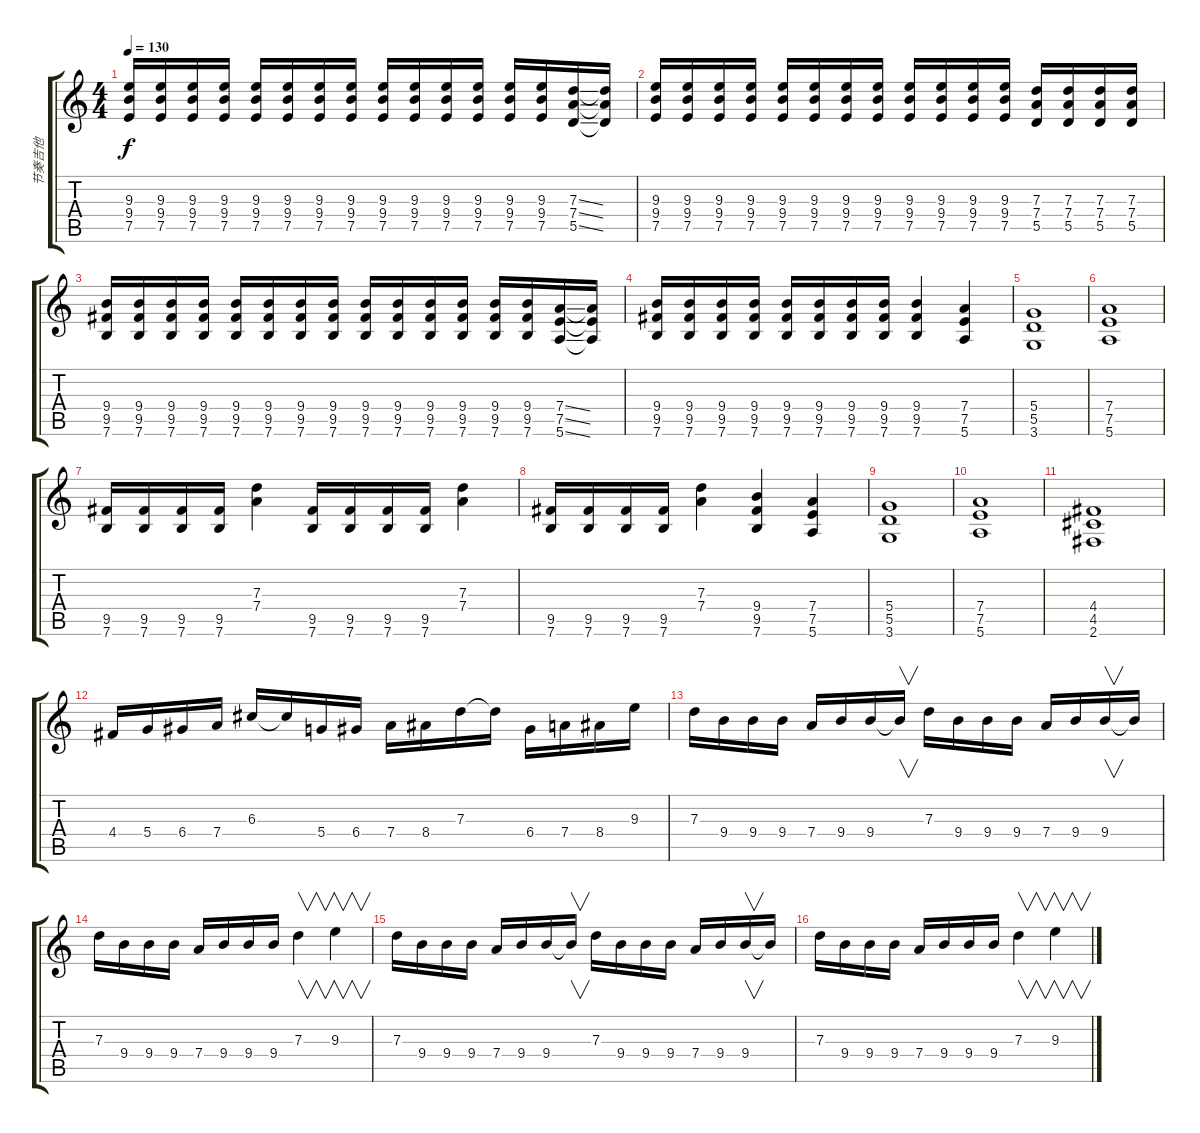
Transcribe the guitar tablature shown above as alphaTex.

\track ("节奏吉他" "节奏吉他") {instrument distortionguitar}
\staff {score tabs}
\tuning (E4 B3 G3 D3 A2 E2) {hide}
\ts (4 4)
\tempo 130
\clef g2
\ks c
(9.3 9.4 7.5).16{dy f} (9.3 9.4 7.5).16 (9.3 9.4 7.5).16 (9.3 9.4 7.5).16 (9.3 9.4 7.5).16 (9.3 9.4 7.5).16 (9.3 9.4 7.5).16 (9.3 9.4 7.5).16 (9.3 9.4 7.5).16 (9.3 9.4 7.5).16 (9.3 9.4 7.5).16 (9.3 9.4 7.5).16 (9.3 9.4 7.5).16 (9.3 9.4 7.5).16 (7.3{ss} 7.4{ss} 5.5{ss}).16 (7.3{t} 7.4{t} 5.5{t}).16 |
(9.3 9.4 7.5).16 (9.3 9.4 7.5).16 (9.3 9.4 7.5).16 (9.3 9.4 7.5).16 (9.3 9.4 7.5).16 (9.3 9.4 7.5).16 (9.3 9.4 7.5).16 (9.3 9.4 7.5).16 (9.3 9.4 7.5).16 (9.3 9.4 7.5).16 (9.3 9.4 7.5).16 (9.3 9.4 7.5).16 (7.3 7.4 5.5).16 (7.3 7.4 5.5).16 (7.3 7.4 5.5).16 (7.3 7.4 5.5).16 |
(9.4 9.5 7.6).16 (9.4 9.5 7.6).16 (9.4 9.5 7.6).16 (9.4 9.5 7.6).16 (9.4 9.5 7.6).16 (9.4 9.5 7.6).16 (9.4 9.5 7.6).16 (9.4 9.5 7.6).16 (9.4 9.5 7.6).16 (9.4 9.5 7.6).16 (9.4 9.5 7.6).16 (9.4 9.5 7.6).16 (9.4 9.5 7.6).16 (9.4 9.5 7.6).16 (7.4{ss} 7.5{ss} 5.6{ss}).16 (7.4{t} 7.5{t} 5.6{t}).16 |
(9.4 9.5 7.6).16 (9.4 9.5 7.6).16 (9.4 9.5 7.6).16 (9.4 9.5 7.6).16 (9.4 9.5 7.6).16 (9.4 9.5 7.6).16 (9.4 9.5 7.6).16 (9.4 9.5 7.6).16 (9.4 9.5 7.6).4 (7.4 7.5 5.6).4 |
(5.4 5.5 3.6).1 |
(7.4 7.5 5.6).1 |
(9.5 7.6).16 (9.5 7.6).16 (9.5 7.6).16 (9.5 7.6).16 (7.3 7.4).4 (9.5 7.6).16 (9.5 7.6).16 (9.5 7.6).16 (9.5 7.6).16 (7.3 7.4).4 |
(9.5 7.6).16 (9.5 7.6).16 (9.5 7.6).16 (9.5 7.6).16 (7.3 7.4).4 (9.4 9.5 7.6).4 (7.4 7.5 5.6).4 |
(5.4 5.5 3.6).1 |
(7.4 7.5 5.6).1 |
(4.4 4.5 2.6).1 |
4.4.16 5.4.16 6.4.16 7.4.16 6.3.16 6.3{t}.16 5.4.16 6.4.16 7.4.16 8.4.16 7.3.16 7.3{t}.16 6.4.16 7.4.16 8.4.16 9.3.16 |
7.3.16 9.4.16 9.4.16 9.4.16 7.4.16 9.4.16 9.4.16 9.4{t}.16{v} 7.3.16 9.4.16 9.4.16 9.4.16 7.4.16 9.4.16 9.4.16{v} 9.4{t}.16 |
7.3.16 9.4.16 9.4.16 9.4.16 7.4.16 9.4.16 9.4.16 9.4.16 7.3.4{v} 9.3.4{v} |
7.3.16 9.4.16 9.4.16 9.4.16 7.4.16 9.4.16 9.4.16 9.4{t}.16{v} 7.3.16 9.4.16 9.4.16 9.4.16 7.4.16 9.4.16 9.4.16{v} 9.4{t}.16 |
7.3.16 9.4.16 9.4.16 9.4.16 7.4.16 9.4.16 9.4.16 9.4.16 7.3.4{v} 9.3.4{v}
